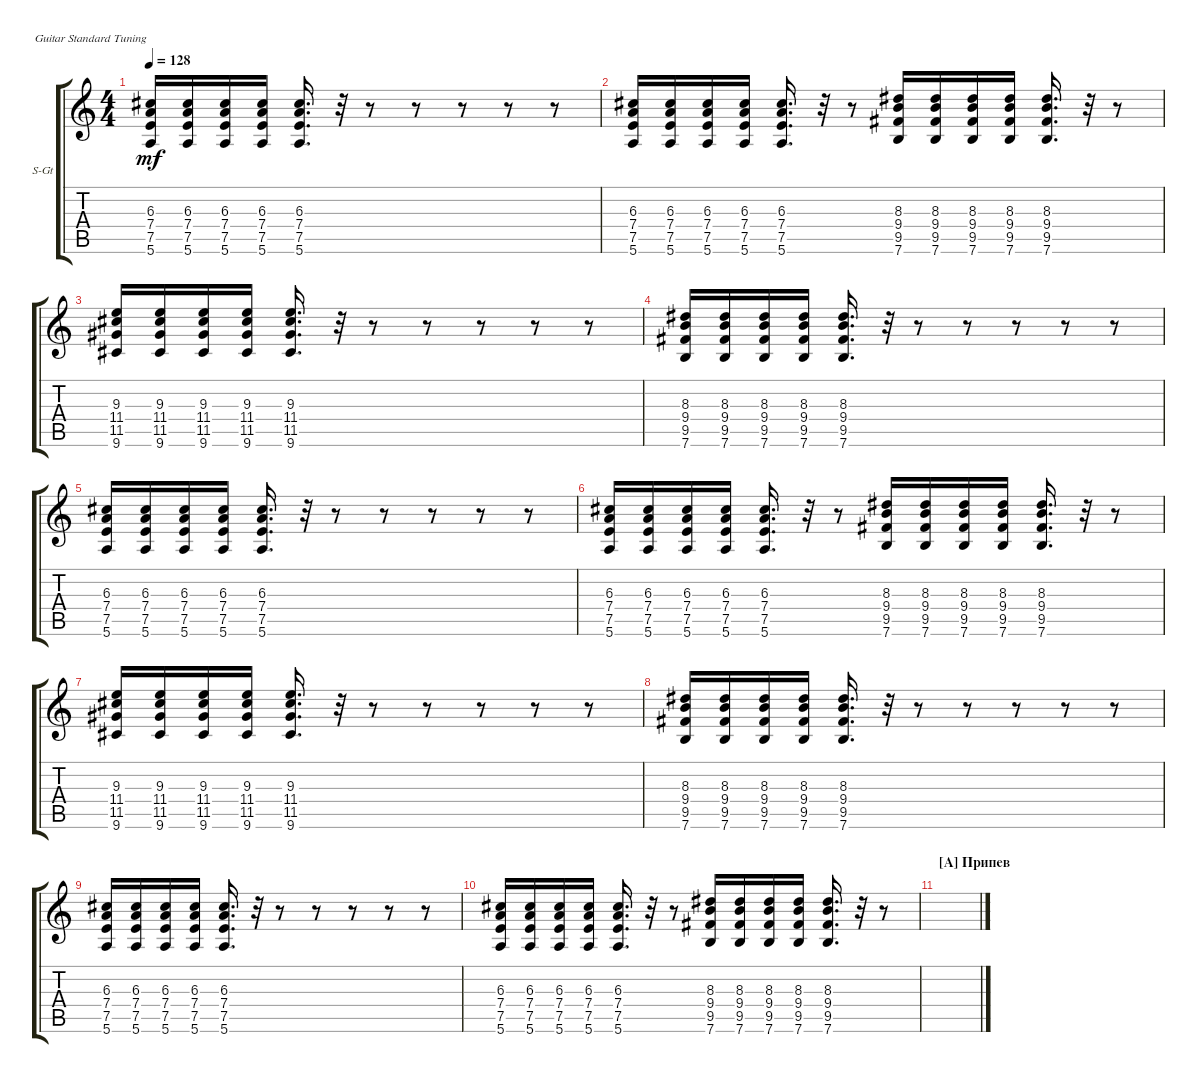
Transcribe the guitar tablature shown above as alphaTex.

\defaultSystemsLayout 4
\bracketExtendMode groupsimilarinstruments
\firstSystemTrackNameOrientation horizontal
\otherSystemsTrackNameOrientation horizontal
\track ("аккорды" "S-Gt") {instrument acousticguitarsteel}
\staff {score tabs}
\tuning (E4 B3 G3 D3 A2 E2)
\ts (4 4)
\tempo 128
\clef g2
\ks c
(5.6 7.5 7.4 6.3).16{dy mf} (5.6 7.5 7.4 6.3).16 (5.6 7.5 7.4 6.3).16 (5.6 7.5 7.4 6.3).16 (5.6 7.5 7.4 6.3).16{d} r.32 r.8 r.8 r.8 r.8 r.8 |
(5.6 7.5 7.4 6.3).16 (5.6 7.5 7.4 6.3).16 (5.6 7.5 7.4 6.3).16 (5.6 7.5 7.4 6.3).16 (5.6 7.5 7.4 6.3).16{d} r.32 r.8 (7.6 9.5 9.4 8.3).16 (7.6 9.5 9.4 8.3).16 (7.6 9.5 9.4 8.3).16 (7.6 9.5 9.4 8.3).16 (7.6 9.5 9.4 8.3).16{d} r.32 r.8 |
(9.6 11.5 11.4 9.3).16 (9.6 11.5 11.4 9.3).16 (9.6 11.5 11.4 9.3).16 (9.6 11.5 11.4 9.3).16 (9.6 11.5 11.4 9.3).16{d} r.32 r.8 r.8 r.8 r.8 r.8 |
(7.6 9.5 9.4 8.3).16 (7.6 9.5 9.4 8.3).16 (7.6 9.5 9.4 8.3).16 (7.6 9.5 9.4 8.3).16 (7.6 9.5 9.4 8.3).16{d} r.32 r.8 r.8 r.8 r.8 r.8 |
(5.6 7.5 7.4 6.3).16 (5.6 7.5 7.4 6.3).16 (5.6 7.5 7.4 6.3).16 (5.6 7.5 7.4 6.3).16 (5.6 7.5 7.4 6.3).16{d} r.32 r.8 r.8 r.8 r.8 r.8 |
(5.6 7.5 7.4 6.3).16 (5.6 7.5 7.4 6.3).16 (5.6 7.5 7.4 6.3).16 (5.6 7.5 7.4 6.3).16 (5.6 7.5 7.4 6.3).16{d} r.32 r.8 (7.6 9.5 9.4 8.3).16 (7.6 9.5 9.4 8.3).16 (7.6 9.5 9.4 8.3).16 (7.6 9.5 9.4 8.3).16 (7.6 9.5 9.4 8.3).16{d} r.32 r.8 |
(9.6 11.5 11.4 9.3).16 (9.6 11.5 11.4 9.3).16 (9.6 11.5 11.4 9.3).16 (9.6 11.5 11.4 9.3).16 (9.6 11.5 11.4 9.3).16{d} r.32 r.8 r.8 r.8 r.8 r.8 |
(7.6 9.5 9.4 8.3).16 (7.6 9.5 9.4 8.3).16 (7.6 9.5 9.4 8.3).16 (7.6 9.5 9.4 8.3).16 (7.6 9.5 9.4 8.3).16{d} r.32 r.8 r.8 r.8 r.8 r.8 |
(5.6 7.5 7.4 6.3).16 (5.6 7.5 7.4 6.3).16 (5.6 7.5 7.4 6.3).16 (5.6 7.5 7.4 6.3).16 (5.6 7.5 7.4 6.3).16{d} r.32 r.8 r.8 r.8 r.8 r.8 |
(5.6 7.5 7.4 6.3).16 (5.6 7.5 7.4 6.3).16 (5.6 7.5 7.4 6.3).16 (5.6 7.5 7.4 6.3).16 (5.6 7.5 7.4 6.3).16{d} r.32 r.8 (7.6 9.5 9.4 8.3).16 (7.6 9.5 9.4 8.3).16 (7.6 9.5 9.4 8.3).16 (7.6 9.5 9.4 8.3).16 (7.6 9.5 9.4 8.3).16{d} r.32 r.8 |
\section ("A" "Припев")
